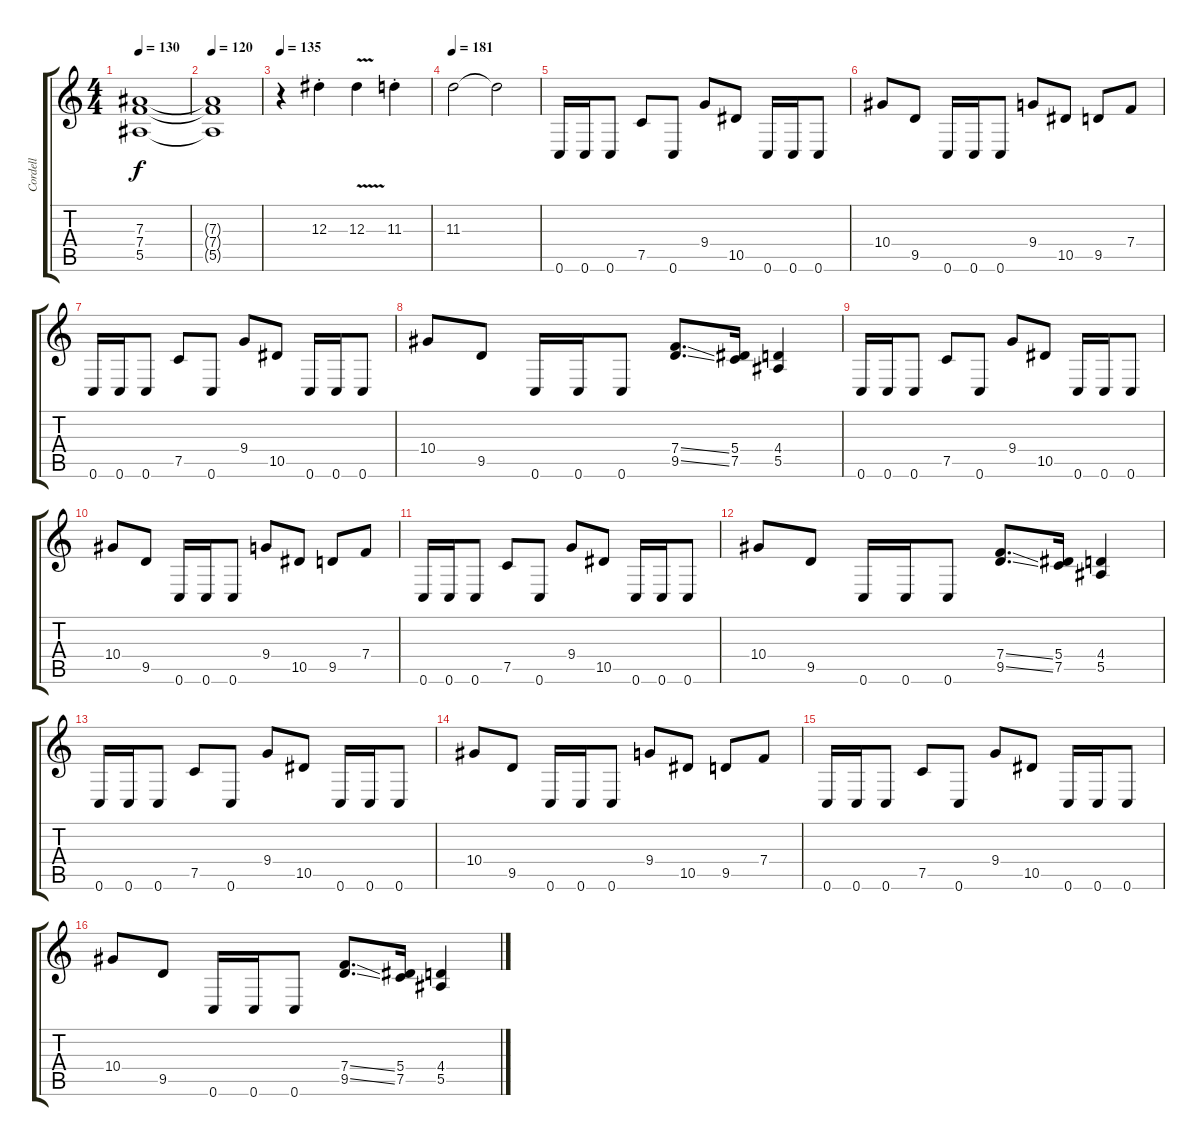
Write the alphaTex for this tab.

\track ("Cordell" "Cordell") {instrument distortionguitar}
\staff {score tabs}
\tuning (C4 G3 Eb3 Bb2 F2 C2) {hide}
\ts (4 4)
\tempo 130
\clef g2
\ks c
(7.3 7.4 5.5).1{dy f} |
\tempo 120
(7.3{t} 7.4{t} 5.5{t}).1 |
\tempo 135
r.4 12.3{st}.4 12.3{v}.4 11.3{st}.4 |
\tempo 181
11.3.2 11.3{t}.2 |
0.6.16 0.6.16 0.6.8 7.5.8 0.6.8 9.4.8 10.5.8 0.6.16 0.6.16 0.6.8 |
10.4.8 9.5.8 0.6.16 0.6.16 0.6.8 9.4.8 10.5.8 9.5.8 7.4.8 |
0.6.16 0.6.16 0.6.8 7.5.8 0.6.8 9.4.8 10.5.8 0.6.16 0.6.16 0.6.8 |
10.4.8 9.5.8 0.6.16 0.6.16 0.6.8 (7.4{ss} 9.5{ss}).8{d} (5.4 7.5).16 (4.4 5.5).4 |
0.6.16 0.6.16 0.6.8 7.5.8 0.6.8 9.4.8 10.5.8 0.6.16 0.6.16 0.6.8 |
10.4.8 9.5.8 0.6.16 0.6.16 0.6.8 9.4.8 10.5.8 9.5.8 7.4.8 |
0.6.16 0.6.16 0.6.8 7.5.8 0.6.8 9.4.8 10.5.8 0.6.16 0.6.16 0.6.8 |
10.4.8 9.5.8 0.6.16 0.6.16 0.6.8 (7.4{ss} 9.5{ss}).8{d} (5.4 7.5).16 (4.4 5.5).4 |
0.6.16 0.6.16 0.6.8 7.5.8 0.6.8 9.4.8 10.5.8 0.6.16 0.6.16 0.6.8 |
10.4.8 9.5.8 0.6.16 0.6.16 0.6.8 9.4.8 10.5.8 9.5.8 7.4.8 |
0.6.16 0.6.16 0.6.8 7.5.8 0.6.8 9.4.8 10.5.8 0.6.16 0.6.16 0.6.8 |
10.4.8 9.5.8 0.6.16 0.6.16 0.6.8 (7.4{ss} 9.5{ss}).8{d} (5.4 7.5).16 (4.4 5.5).4
